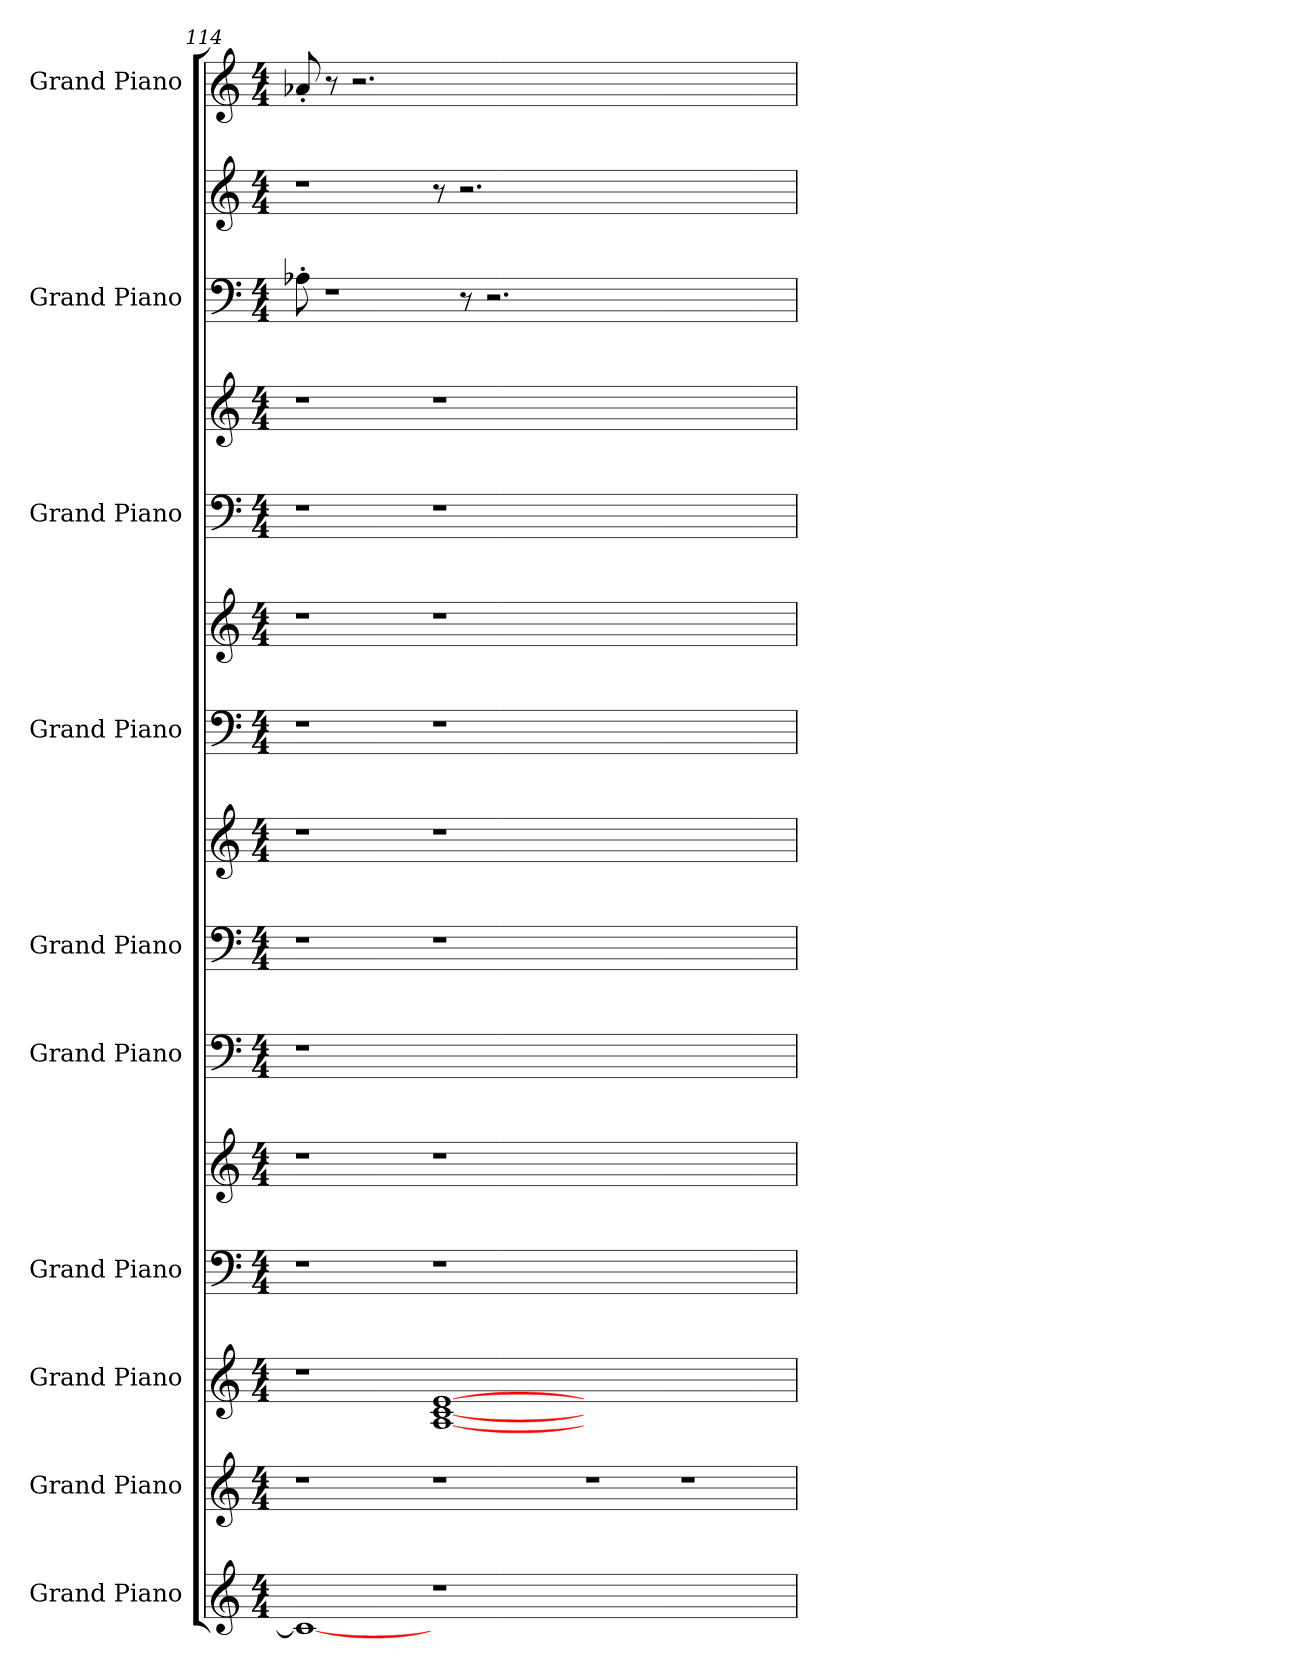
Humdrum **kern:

**kern	**kern	**kern	**kern	**kern	**kern	**kern	**kern	**kern	**kern	**kern	**kern	**kern	**kern	**kern
*part10	*part9	*part8	*part7	*part7	*part6	*part5	*part5	*part4	*part4	*part3	*part3	*part2	*part2	*part1
*staff15	*staff14	*staff13	*staff12	*staff11	*staff10	*staff9	*staff8	*staff7	*staff6	*staff5	*staff4	*staff3	*staff2	*staff1
*I"Grand Piano	*I"Grand Piano	*I"Grand Piano	*I"Grand Piano	*	*I"Grand Piano	*I"Grand Piano	*	*I"Grand Piano	*	*I"Grand Piano	*	*I"Grand Piano	*	*I"Grand Piano
*clefG2	*clefG2	*clefG2	*clefF4	*clefG2	*clefF4	*clefF4	*clefG2	*clefF4	*clefG2	*clefF4	*clefG2	*clefF4	*clefG2	*clefG2
*k[]	*k[]	*k[]	*k[]	*k[]	*k[]	*k[]	*k[]	*k[]	*k[]	*k[]	*k[]	*k[]	*k[]	*k[]
*C:	*C:	*C:	*C:	*C:	*C:	*C:	*C:	*C:	*C:	*C:	*C:	*C:	*C:	*C:
*M4/4	*M4/4	*M4/4	*M4/4	*M4/4	*M4/4	*M4/4	*M4/4	*M4/4	*M4/4	*M4/4	*M4/4	*M4/4	*M4/4	*M4/4
=114	=114	=114	=114	=114	=114	=114	=114	=114	=114	=114	=114	=114	=114	=114
1c_	1r	1r	1r	1r	1r	1r	1r	1r	1r	1r	1r	8A-X'	1r	8a-X'
.	.	.	.	.	.	.	.	.	.	.	.	1r	.	8r
.	.	.	.	.	.	.	.	.	.	.	.	.	.	2.r
1r	1r	[1A [1c [1e	1r	1r	0.ryy	1r	1r	1r	1r	1r	1r	.	8r	0.ryy
.	.	.	.	.	.	.	.	.	.	.	.	8r	2.r	.
.	.	.	.	.	.	.	.	.	.	.	.	2.r	.	.
.	.	.	.	.	.	.	.	.	.	.	.	.	0ryy	.
0ryy	1r	0ryy	0ryy	0ryy	.	0ryy	0ryy	0ryy	0ryy	0ryy	0ryy	0ryy	.	.
.	1r	.	.	.	.	.	.	.	.	.	.	.	.	.
.	.	.	.	.	.	.	.	.	.	.	.	.	8ryy	.
=	=	=	=	=	=	=	=	=	=	=	=	=	=	=
*-	*-	*-	*-	*-	*-	*-	*-	*-	*-	*-	*-	*-	*-	*-
